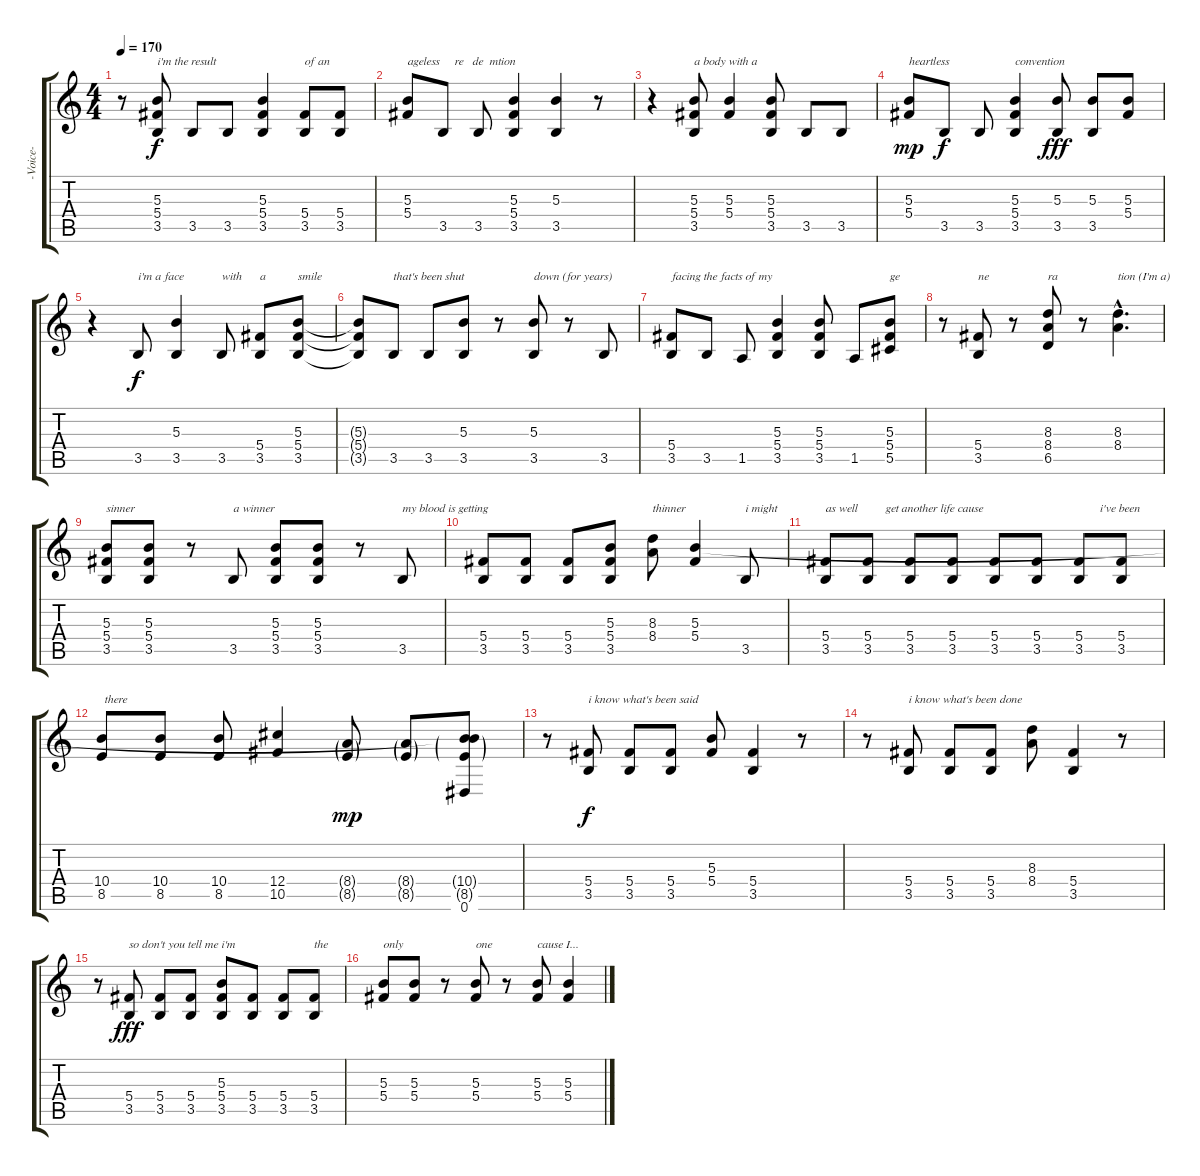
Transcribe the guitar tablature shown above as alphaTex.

\track ("-Voice-" "-Voice-") {instrument synthbass2}
\staff {score tabs}
\tuning (Eb4 Bb3 Gb3 Db3 Ab2 Eb2) {hide}
\ts (4 4)
\tempo 170
\clef g2
\ks c
r.8{dy f} (5.3 5.4 3.5).8{txt "i'm the result"} 3.5.8 3.5.8 (5.3 5.4 3.5).4 (5.4 3.5).8{txt "of an"} (5.4 3.5).8 |
(5.3 5.4).8{txt "ageless     re   de  mtion"} 3.5.8 3.5.8 (5.3 5.4 3.5).4 (5.3 3.5).4 r.8 |
r.4 (5.3 5.4 3.5).8{txt "a body with a"} (5.3 5.4).4 (5.3 5.4 3.5).8 3.5.8 3.5.8 |
(5.3 5.4).8{txt "heartless " dy mp} 3.5.8{dy f} 3.5.8 (5.3 5.4 3.5).4{txt "convention"} (5.3 3.5).8{dy fff} (5.3 3.5).8 (5.3 5.4).8 |
r.4 3.5.8{txt "i'm a face " dy f} (5.3 3.5).4 3.5.8{txt "with"} (5.4 3.5).8{txt "a"} (5.3 5.4 3.5).8{txt "smile"} |
(5.3{t} 5.4{t} 3.5{t}).8 3.5.8{txt "that's been shut"} 3.5.8 (5.3 3.5).8 r.8 (5.3 3.5).8{txt "down (for years)"} r.8 3.5.8 |
(5.4 3.5).8{txt "facing the facts of my "} 3.5.8 1.5.8 (5.3 5.4 3.5).4 (5.3 5.4 3.5).8 1.5.8 (5.3 5.4 5.5).8{txt "ge"} |
r.8 (5.4 3.5).8{txt "ne"} r.8 (8.3 8.4 6.5).8{txt "ra"} r.8 (8.3{hac} 8.4{hac}).4{d txt "tion (I'm a)"} |
(5.3 5.4 3.5).8{txt "sinner"} (5.3 5.4 3.5).8 r.8 3.5.8{txt "a winner"} (5.3 5.4 3.5).8 (5.3 5.4 3.5).8 r.8 3.5.8{txt "my blood is getting"} |
(5.4 3.5).8 (5.4 3.5).8 (5.4 3.5).8 (5.3 5.4 3.5).8 (8.3 8.4).8{txt "thinner"} (5.3 5.4).4 3.5.8{txt "i might"} |
(5.4 3.5).8{txt "as well"} (5.4 3.5).8{txt "      get another life cause"} (5.4 3.5).8 (5.4 3.5).8 (5.4 3.5).8 (5.4 3.5).8 (5.4 3.5).8{txt "       i've been"} (5.4 3.5).8 |
(10.4 8.5).8{txt " there"} (10.4 8.5).8 (10.4 8.5).8 (12.4 10.5).4 (8.4{g} 8.5{g}).8{dy mp} (8.4{g} 8.5{g}).8 (5.3{t} 10.4{g} 8.5{g} 0.6).8 |
r.8 (5.4 3.5).8{txt "i know what's been said" dy f} (5.4 3.5).8 (5.4 3.5).8 (5.3 5.4).8 (5.4 3.5).4 r.8 |
r.8 (5.4 3.5).8{txt "i know what's been done"} (5.4 3.5).8 (5.4 3.5).8 (8.3 8.4).8 (5.4 3.5).4 r.8 |
r.8 (5.4 3.5).8{txt "so don't you tell me i'm " dy fff} (5.4 3.5).8 (5.4 3.5).8 (5.3 5.4 3.5).8 (5.4 3.5).8 (5.4 3.5).8 (5.4 3.5).8{txt "the"} |
(5.3 5.4).8{txt "only "} (5.3 5.4).8 r.8 (5.3 5.4).8{txt "one"} r.8 (5.3 5.4).8{txt "cause I..."} (5.3 5.4).4
